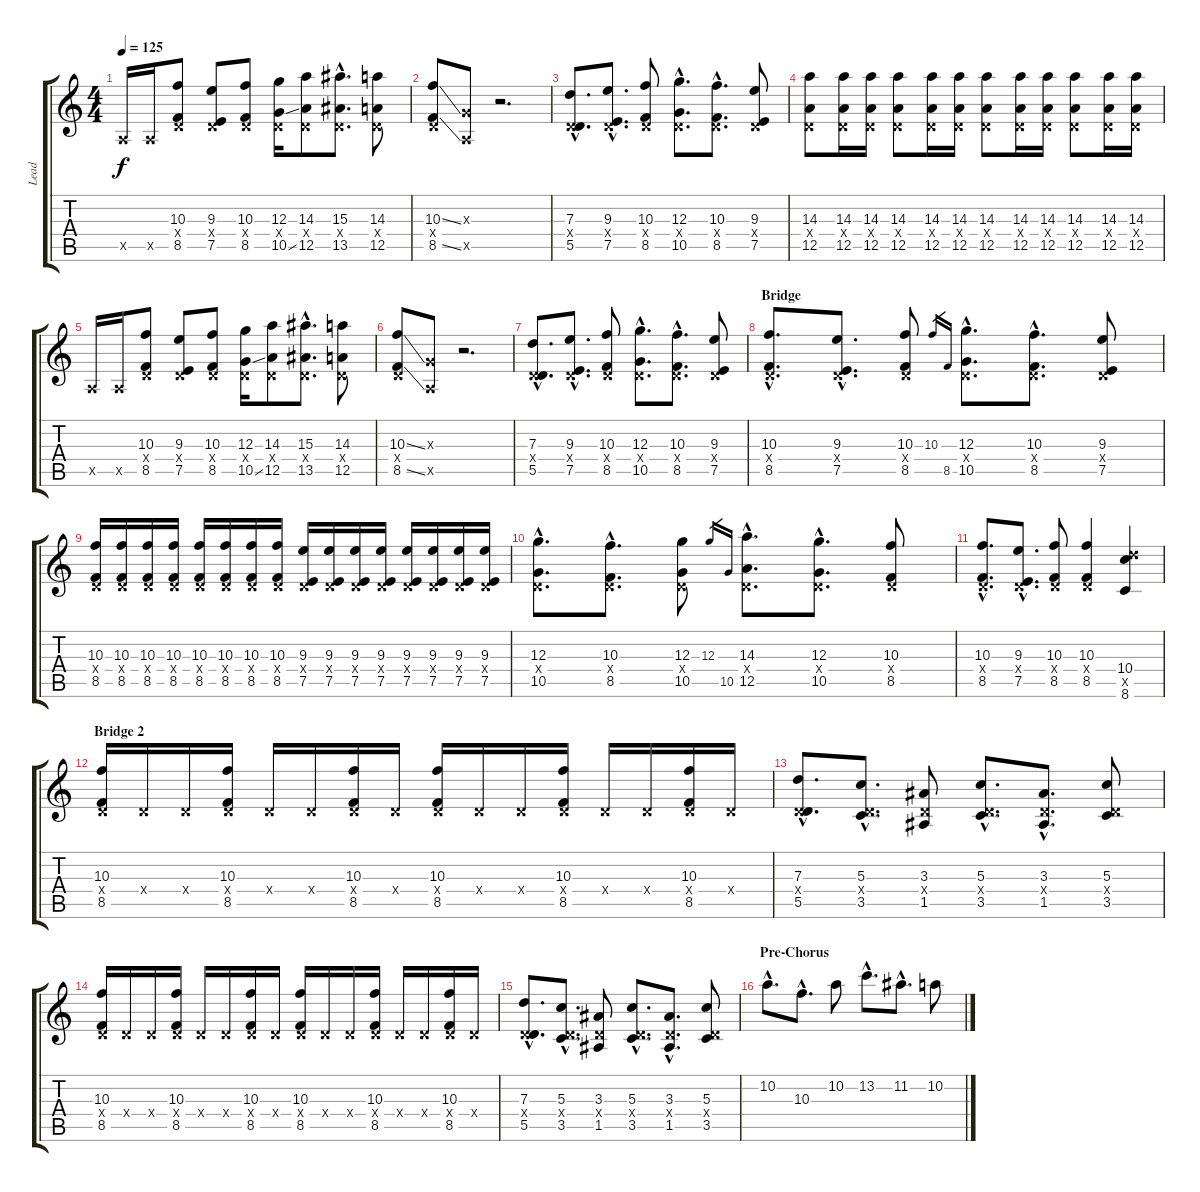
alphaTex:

\track ("Lead" "Lead") {instrument distortionguitar}
\staff {score tabs}
\tuning (E4 B3 G3 D3 A2 E2) {hide}
\ts (4 4)
\tempo 125
\clef g2
\ks c
0.5{x}.16{dy f} 0.5{x}.16 (10.3 0.4{x} 8.5).8 (9.3 0.4{x} 7.5).8 (10.3 0.4{x} 8.5).8 (12.3 0.4{x} 10.5{ss}).16 (14.3 0.4{x} 12.5).8 (15.3{hac} 0.4{hac x} 13.5{hac}).8{d} (14.3 0.4{x} 12.5).8 |
(10.3{ss} 0.4{x} 8.5{ss}).8 (0.3{x} 0.5{x}).8 r.2{d} |
(7.3{hac} 0.4{hac x} 5.5{hac}).8{d} (9.3{hac} 0.4{hac x} 7.5{hac}).8{d} (10.3 0.4{x} 8.5).8 (12.3{hac} 0.4{hac x} 10.5{hac}).8{d} (10.3{hac} 0.4{hac x} 8.5{hac}).8{d} (9.3 0.4{x} 7.5).8 |
(14.3 0.4{x} 12.5).8 (14.3 0.4{x} 12.5).16 (14.3 0.4{x} 12.5).16 (14.3 0.4{x} 12.5).8 (14.3 0.4{x} 12.5).16 (14.3 0.4{x} 12.5).16 (14.3 0.4{x} 12.5).8 (14.3 0.4{x} 12.5).16 (14.3 0.4{x} 12.5).16 (14.3 0.4{x} 12.5).8 (14.3 0.4{x} 12.5).16 (14.3 0.4{x} 12.5).16 |
0.5{x}.16 0.5{x}.16 (10.3 0.4{x} 8.5).8 (9.3 0.4{x} 7.5).8 (10.3 0.4{x} 8.5).8 (12.3 0.4{x} 10.5{ss}).16 (14.3 0.4{x} 12.5).8 (15.3{hac} 0.4{hac x} 13.5{hac}).8{d} (14.3 0.4{x} 12.5).8 |
(10.3{ss} 0.4{x} 8.5{ss}).8 (0.3{x} 0.5{x}).8 r.2{d} |
(7.3{hac} 0.4{hac x} 5.5{hac}).8{d} (9.3{hac} 0.4{hac x} 7.5{hac}).8{d} (10.3 0.4{x} 8.5).8 (12.3{hac} 0.4{hac x} 10.5{hac}).8{d} (10.3{hac} 0.4{hac x} 8.5{hac}).8{d} (9.3 0.4{x} 7.5).8 |
\section ("" "Bridge")
(10.3{hac} 0.4{hac x} 8.5{hac}).8{d} (9.3{hac} 0.4{hac x} 7.5{hac}).8{d} (10.3 0.4{x} 8.5).8 10.3.16{gr} 8.5.16{gr} (12.3{hac} 0.4{hac x} 10.5{hac}).8{d} (10.3{hac} 0.4{hac x} 8.5{hac}).8{d} (9.3 0.4{x} 7.5).8 |
(10.3 0.4{x} 8.5).16 (10.3 0.4{x} 8.5).16 (10.3 0.4{x} 8.5).16 (10.3 0.4{x} 8.5).16 (10.3 0.4{x} 8.5).16 (10.3 0.4{x} 8.5).16 (10.3 0.4{x} 8.5).16 (10.3 0.4{x} 8.5).16 (9.3 0.4{x} 7.5).16 (9.3 0.4{x} 7.5).16 (9.3 0.4{x} 7.5).16 (9.3 0.4{x} 7.5).16 (9.3 0.4{x} 7.5).16 (9.3 0.4{x} 7.5).16 (9.3 0.4{x} 7.5).16 (9.3 0.4{x} 7.5).16 |
(12.3{hac} 0.4{hac x} 10.5{hac}).8{d} (10.3{hac} 0.4{hac x} 8.5{hac}).8{d} (12.3 0.4{x} 10.5).8 12.3.16{gr} 10.5.16{gr} (14.3{hac} 0.4{hac x} 12.5{hac}).8{d} (12.3{hac} 0.4{hac x} 10.5{hac}).8{d} (10.3 0.4{x} 8.5).8 |
(10.3{hac} 0.4{hac x} 8.5{hac}).8{d} (9.3{hac} 0.4{hac x} 7.5{hac}).8{d} (10.3 0.4{x} 8.5).8 (10.3 0.4{x} 8.5).4 (10.4 17.5{x} 8.6).4 |
\section ("" "Bridge 2")
(10.3 0.4{x} 8.5).16 0.4{x}.16 0.4{x}.16 (10.3 0.4{x} 8.5).16 0.4{x}.16 0.4{x}.16 (10.3 0.4{x} 8.5).16 0.4{x}.16 (10.3 0.4{x} 8.5).16 0.4{x}.16 0.4{x}.16 (10.3 0.4{x} 8.5).16 0.4{x}.16 0.4{x}.16 (10.3 0.4{x} 8.5).16 0.4{x}.16 |
(7.3{hac} 0.4{hac x} 5.5{hac}).8{d} (5.3{hac} 0.4{hac x} 3.5{hac}).8{d} (3.3 0.4{x} 1.5).8 (5.3{hac} 0.4{hac x} 3.5{hac}).8{d} (3.3{hac} 0.4{hac x} 1.5{hac}).8{d} (5.3 0.4{x} 3.5).8 |
(10.3 0.4{x} 8.5).16 0.4{x}.16 0.4{x}.16 (10.3 0.4{x} 8.5).16 0.4{x}.16 0.4{x}.16 (10.3 0.4{x} 8.5).16 0.4{x}.16 (10.3 0.4{x} 8.5).16 0.4{x}.16 0.4{x}.16 (10.3 0.4{x} 8.5).16 0.4{x}.16 0.4{x}.16 (10.3 0.4{x} 8.5).16 0.4{x}.16 |
(7.3{hac} 0.4{hac x} 5.5{hac}).8{d} (5.3{hac} 0.4{hac x} 3.5{hac}).8{d} (3.3 0.4{x} 1.5).8 (5.3{hac} 0.4{hac x} 3.5{hac}).8{d} (3.3{hac} 0.4{hac x} 1.5{hac}).8{d} (5.3 0.4{x} 3.5).8 |
\section ("" "Pre-Chorus")
10.2{hac}.8{d} 10.3{hac}.8{d} 10.2.8 13.2{hac}.8{d} 11.2{hac}.8{d} 10.2.8
